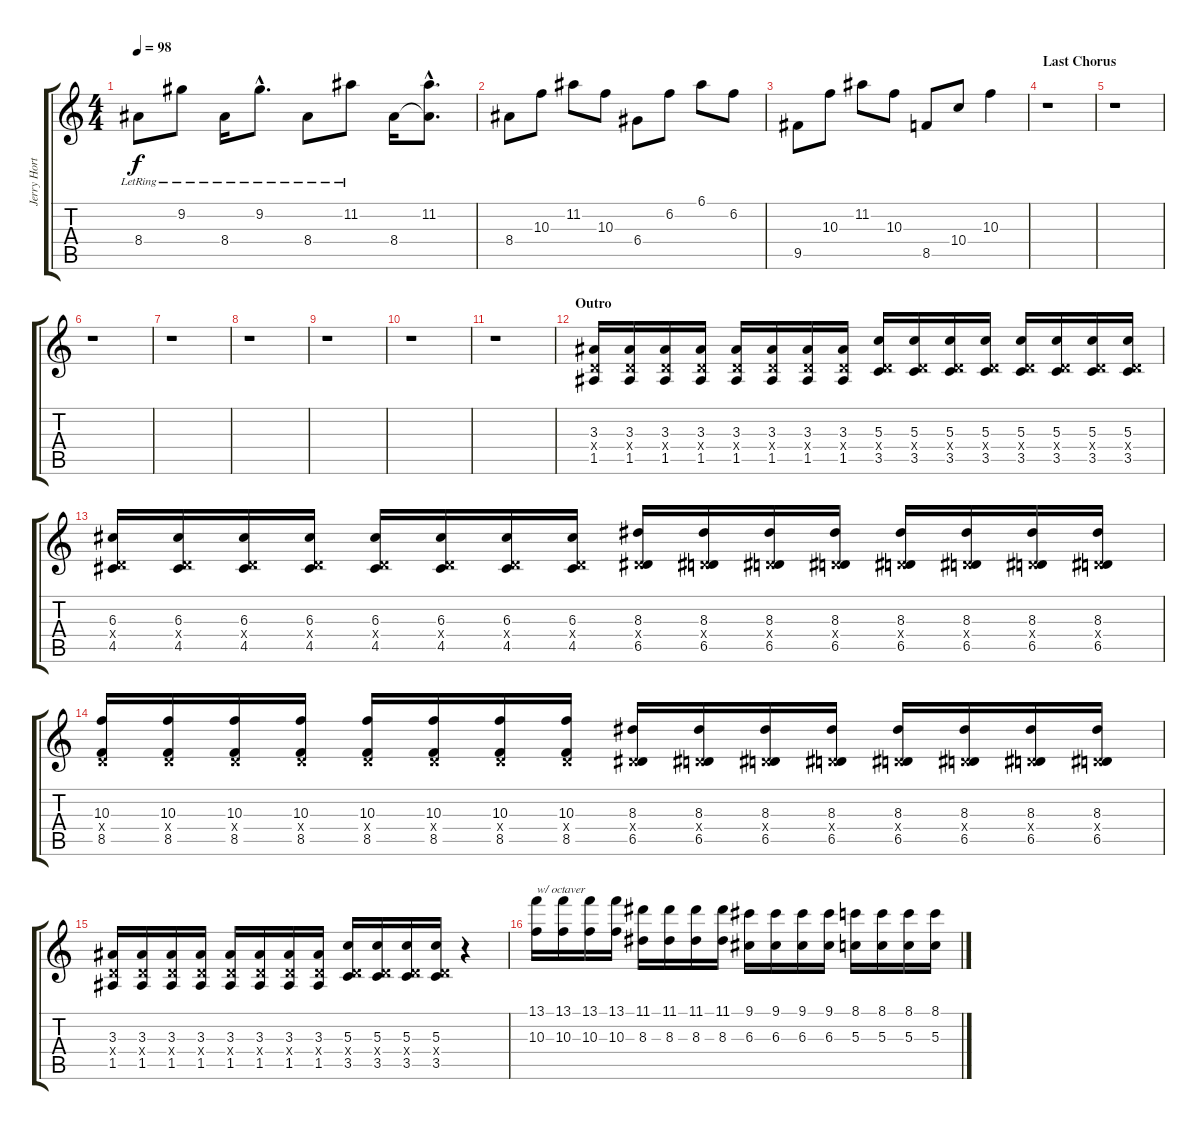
\track ("Jerry Horton - Guitar" "Jerry Hort") {instrument overdrivenguitar}
\staff {score tabs}
\tuning (E4 B3 G3 D3 A2 D2) {hide}
\ts (4 4)
\tempo 98
\clef g2
\ks c
8.4{lr}.8{dy f} 9.2{lr}.8 8.4{lr}.16 9.2{hac lr}.8{d} 8.4{lr}.8 11.2{lr}.8 8.4.16 (11.2{hac} 8.4{hac t}).8{d} |
8.4.8{instrument electricguitarclean} 10.3.8 11.2.8 10.3.8 6.4.8 6.2.8 6.1.8 6.2.8 |
9.5.8 10.3.8 11.2.8 10.3.8 8.5.8 10.4.8 10.3.4 |
\section ("" "Last Chorus")
r.1 |
r.1 |
r.1 |
r.1 |
r.1 |
r.1 |
r.1 |
r.1 |
\section ("" "Outro")
(3.3 0.4{x} 1.5).16{instrument overdrivenguitar} (3.3 0.4{x} 1.5).16 (3.3 0.4{x} 1.5).16 (3.3 0.4{x} 1.5).16 (3.3 0.4{x} 1.5).16 (3.3 0.4{x} 1.5).16 (3.3 0.4{x} 1.5).16 (3.3 0.4{x} 1.5).16 (5.3 0.4{x} 3.5).16 (5.3 0.4{x} 3.5).16 (5.3 0.4{x} 3.5).16 (5.3 0.4{x} 3.5).16 (5.3 0.4{x} 3.5).16 (5.3 0.4{x} 3.5).16 (5.3 0.4{x} 3.5).16 (5.3 0.4{x} 3.5).16 |
(6.3 0.4{x} 4.5).16 (6.3 0.4{x} 4.5).16 (6.3 0.4{x} 4.5).16 (6.3 0.4{x} 4.5).16 (6.3 0.4{x} 4.5).16 (6.3 0.4{x} 4.5).16 (6.3 0.4{x} 4.5).16 (6.3 0.4{x} 4.5).16 (8.3 0.4{x} 6.5).16 (8.3 0.4{x} 6.5).16 (8.3 0.4{x} 6.5).16 (8.3 0.4{x} 6.5).16 (8.3 0.4{x} 6.5).16 (8.3 0.4{x} 6.5).16 (8.3 0.4{x} 6.5).16 (8.3 0.4{x} 6.5).16 |
(10.3 0.4{x} 8.5).16 (10.3 0.4{x} 8.5).16 (10.3 0.4{x} 8.5).16 (10.3 0.4{x} 8.5).16 (10.3 0.4{x} 8.5).16 (10.3 0.4{x} 8.5).16 (10.3 0.4{x} 8.5).16 (10.3 0.4{x} 8.5).16 (8.3 0.4{x} 6.5).16 (8.3 0.4{x} 6.5).16 (8.3 0.4{x} 6.5).16 (8.3 0.4{x} 6.5).16 (8.3 0.4{x} 6.5).16 (8.3 0.4{x} 6.5).16 (8.3 0.4{x} 6.5).16 (8.3 0.4{x} 6.5).16 |
(3.3 0.4{x} 1.5).16 (3.3 0.4{x} 1.5).16 (3.3 0.4{x} 1.5).16 (3.3 0.4{x} 1.5).16 (3.3 0.4{x} 1.5).16 (3.3 0.4{x} 1.5).16 (3.3 0.4{x} 1.5).16 (3.3 0.4{x} 1.5).16 (5.3 0.4{x} 3.5).16 (5.3 0.4{x} 3.5).16 (5.3 0.4{x} 3.5).16 (5.3 0.4{x} 3.5).16 r.4 |
(13.1 10.3).16{txt "w/ octaver"} (13.1 10.3).16 (13.1 10.3).16 (13.1 10.3).16 (11.1 8.3).16 (11.1 8.3).16 (11.1 8.3).16 (11.1 8.3).16 (9.1 6.3).16 (9.1 6.3).16 (9.1 6.3).16 (9.1 6.3).16 (8.1 5.3).16 (8.1 5.3).16 (8.1 5.3).16 (8.1 5.3).16
